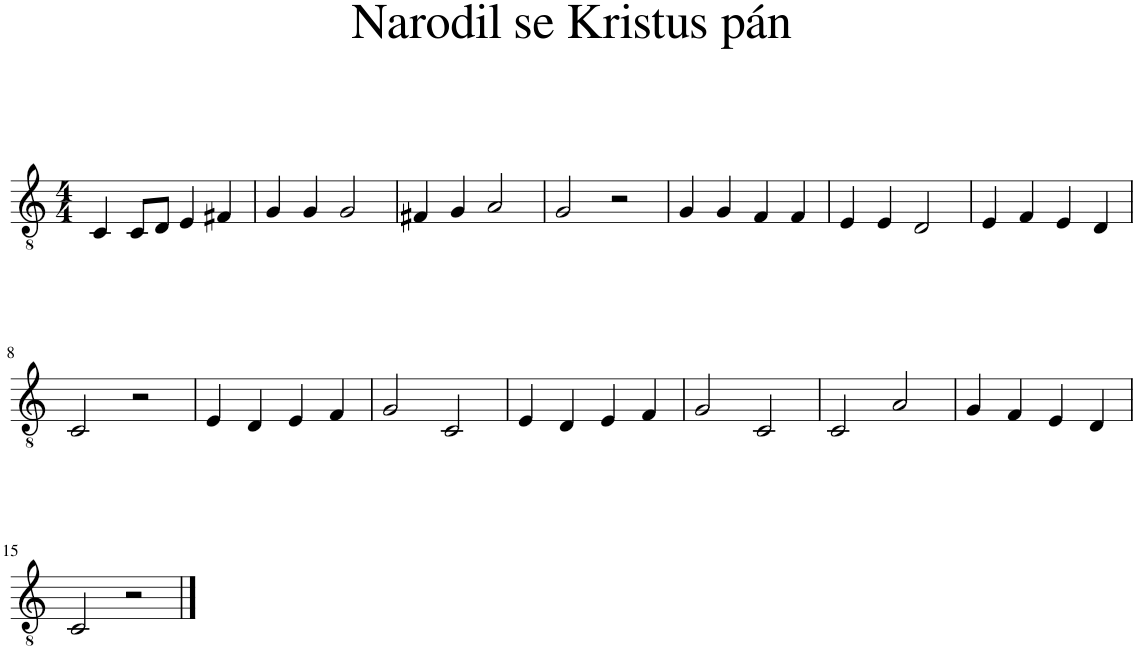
**kern
*part1
*staff1
*I"Elektrická kytara
*I'El. kyt.
*clefGv2
*k[]
*M4/4
=1
4C/
8C/L
8D/J
4E/
4F#X/
=2
4G/
4G/
2G/
=3
4F#X/
4G/
2A/
=4
2G/
2r
=5
4G/
4G/
4F/
4F/
=6
4E/
4E/
2D/
=7
4E/
4F/
4E/
4D/
!!LO:LB:g=z
=8
2C/
2r
=9
4E/
4D/
4E/
4F/
=10
2G/
2C/
=11
4E/
4D/
4E/
4F/
=12
2G/
2C/
=13
2C/
2A/
=14
4G/
4F/
4E/
4D/
!!LO:LB:g=z
=15
2C/
2r
==
*-
